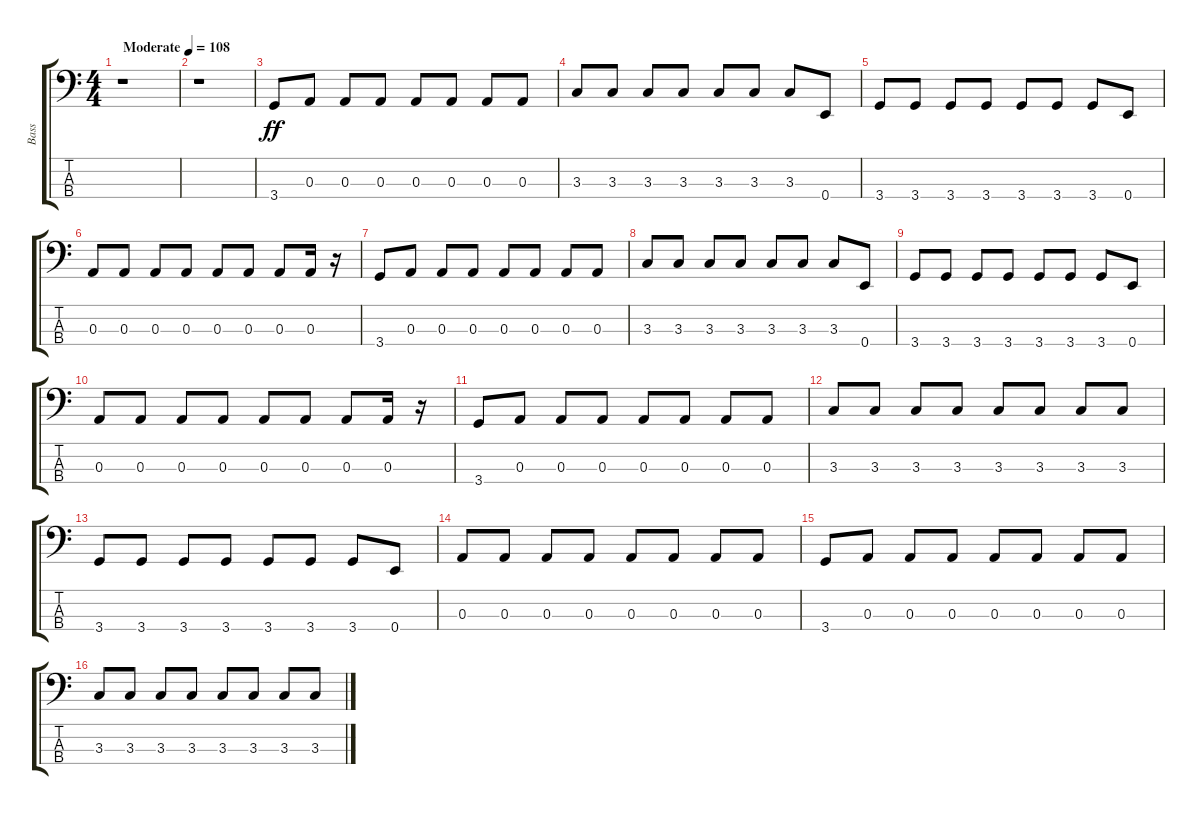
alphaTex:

\track ("Bass" "Bass") {instrument fretlessbass}
\staff {score tabs}
\tuning (G2 D2 A1 E1) {hide}
\ts (4 4)
\tempo (108 "Moderate")
\clef f4
\ks c
r.1{dy ff instrument fretlessbass} |
r.1 |
3.4.8 0.3.8 0.3.8 0.3.8 0.3.8 0.3.8 0.3.8 0.3.8 |
3.3.8 3.3.8 3.3.8 3.3.8 3.3.8 3.3.8 3.3.8 0.4.8 |
3.4.8 3.4.8 3.4.8 3.4.8 3.4.8 3.4.8 3.4.8 0.4.8 |
0.3.8 0.3.8 0.3.8 0.3.8 0.3.8 0.3.8 0.3.8 0.3.16 r.16 |
3.4.8 0.3.8 0.3.8 0.3.8 0.3.8 0.3.8 0.3.8 0.3.8 |
3.3.8 3.3.8 3.3.8 3.3.8 3.3.8 3.3.8 3.3.8 0.4.8 |
3.4.8 3.4.8 3.4.8 3.4.8 3.4.8 3.4.8 3.4.8 0.4.8 |
0.3.8 0.3.8 0.3.8 0.3.8 0.3.8 0.3.8 0.3.8 0.3.16 r.16 |
3.4.8 0.3.8 0.3.8 0.3.8 0.3.8 0.3.8 0.3.8 0.3.8 |
3.3.8 3.3.8 3.3.8 3.3.8 3.3.8 3.3.8 3.3.8 3.3.8 |
3.4.8 3.4.8 3.4.8 3.4.8 3.4.8 3.4.8 3.4.8 0.4.8 |
0.3.8 0.3.8 0.3.8 0.3.8 0.3.8 0.3.8 0.3.8 0.3.8 |
3.4.8 0.3.8 0.3.8 0.3.8 0.3.8 0.3.8 0.3.8 0.3.8 |
3.3.8 3.3.8 3.3.8 3.3.8 3.3.8 3.3.8 3.3.8 3.3.8
